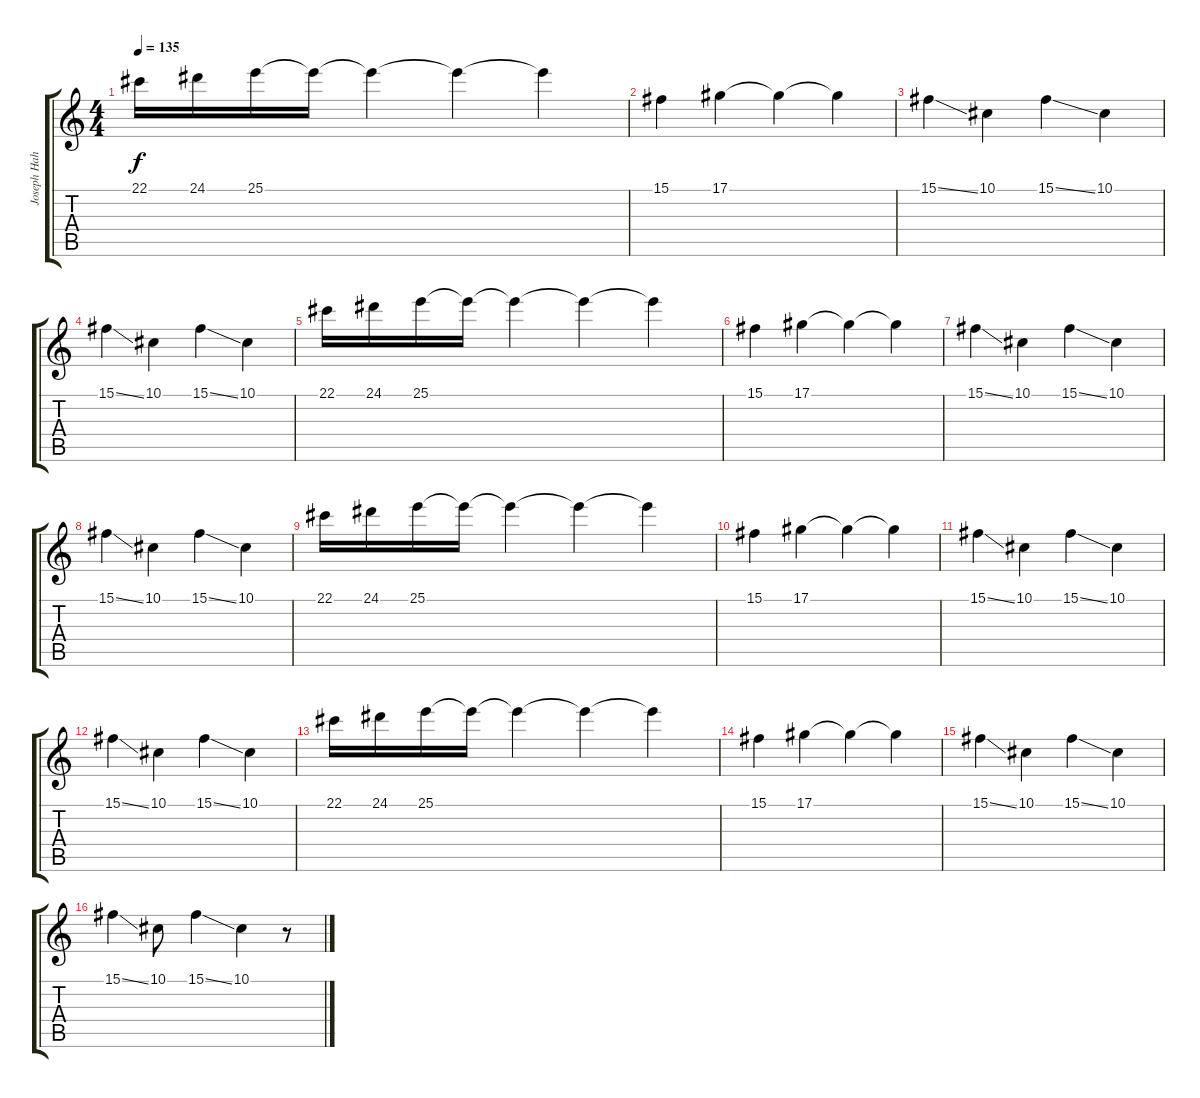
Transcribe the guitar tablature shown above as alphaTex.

\track ("Joseph Hahn (Sampler)" "Joseph Hah") {instrument stringensemble1}
\staff {score tabs}
\tuning (Eb4 Bb3 Gb3 Db3 Ab2 Db2) {hide}
\ts (4 4)
\tempo 135
\clef g2
\ks c
22.1.16{dy f} 24.1.16 25.1.16 25.1{t}.16 25.1{t}.4 25.1{t}.4 25.1{t}.4 |
15.1.4 17.1.4 17.1{t}.4 17.1{t}.4 |
15.1{ss}.4 10.1.4 15.1{ss}.4 10.1.4 |
15.1{ss}.4 10.1.4 15.1{ss}.4 10.1.4 |
22.1.16 24.1.16 25.1.16 25.1{t}.16 25.1{t}.4 25.1{t}.4 25.1{t}.4 |
15.1.4 17.1.4 17.1{t}.4 17.1{t}.4 |
15.1{ss}.4 10.1.4 15.1{ss}.4 10.1.4 |
15.1{ss}.4 10.1.4 15.1{ss}.4 10.1.4{volume 0} |
22.1.16{volume 16} 24.1.16 25.1.16 25.1{t}.16 25.1{t}.4 25.1{t}.4 25.1{t}.4 |
15.1.4 17.1.4 17.1{t}.4 17.1{t}.4 |
15.1{ss}.4 10.1.4 15.1{ss}.4 10.1.4 |
15.1{ss}.4 10.1.4 15.1{ss}.4 10.1.4 |
22.1.16 24.1.16 25.1.16 25.1{t}.16 25.1{t}.4 25.1{t}.4 25.1{t}.4 |
15.1.4 17.1.4 17.1{t}.4 17.1{t}.4 |
15.1{ss}.4 10.1.4 15.1{ss}.4 10.1.4 |
15.1{ss}.4 10.1.8 15.1{ss}.4{volume 0} 10.1.4 r.8
